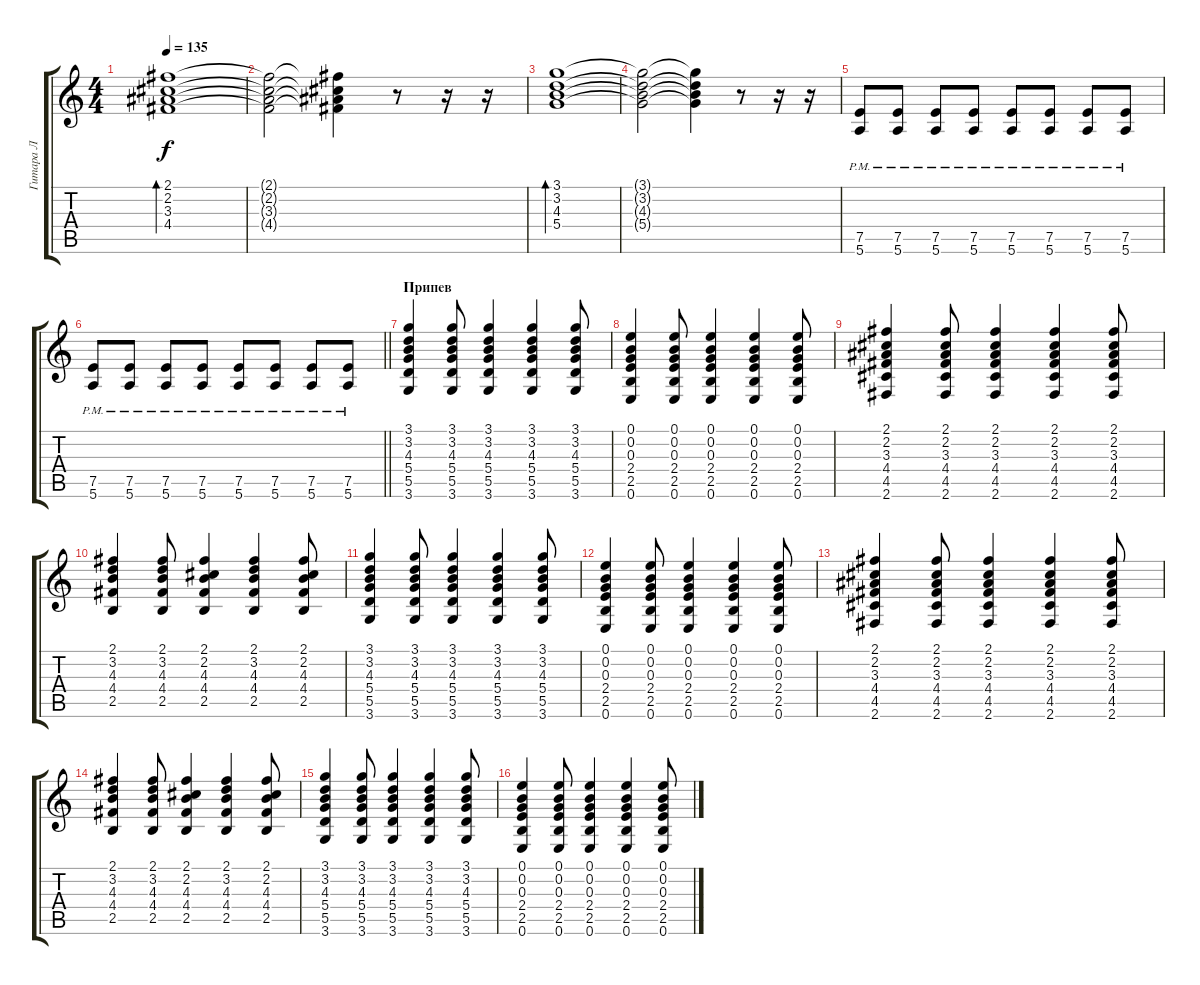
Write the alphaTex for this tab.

\track ("Гитара Л" "Гитара Л") {instrument distortionguitar}
\staff {score tabs}
\tuning (E4 B3 G3 D3 A2 E2) {hide}
\ts (4 4)
\tempo 135
\clef g2
\ks c
(2.1 2.2 3.3 4.4).1{bd 120 dy f volume 3} |
(2.1{t} 2.2{t} 3.3{t} 4.4{t}).2 (2.1{t} 2.2{t} 3.3{t} 4.4{t}).4 r.8 r.16 r.16{volume 10} |
(3.1 3.2 4.3 5.4).1{bd 120 volume 3} |
(3.1{t} 3.2{t} 4.3{t} 5.4{t}).2 (3.1{t} 3.2{t} 4.3{t} 5.4{t}).4 r.8 r.16 r.16{volume 10} |
(7.5{pm} 5.6{pm}).8 (7.5{pm} 5.6{pm}).8 (7.5{pm} 5.6{pm}).8 (7.5{pm} 5.6{pm}).8 (7.5{pm} 5.6{pm}).8 (7.5{pm} 5.6{pm}).8 (7.5{pm} 5.6{pm}).8 (7.5{pm} 5.6{pm}).8 |
\barLineRight lightlight
(7.5{pm} 5.6{pm}).8 (7.5{pm} 5.6{pm}).8 (7.5{pm} 5.6{pm}).8 (7.5{pm} 5.6{pm}).8 (7.5{pm} 5.6{pm}).8 (7.5{pm} 5.6{pm}).8 (7.5{pm} 5.6{pm}).8 (7.5{pm} 5.6{pm}).8 |
\section ("" "Припев")
(3.1 3.2 4.3 5.4 5.5 3.6).4{volume 11} (3.1 3.2 4.3 5.4 5.5 3.6).8 (3.1 3.2 4.3 5.4 5.5 3.6).4 (3.1 3.2 4.3 5.4 5.5 3.6).4 (3.1 3.2 4.3 5.4 5.5 3.6).8 |
(0.1 0.2 0.3 2.4 2.5 0.6).4 (0.1 0.2 0.3 2.4 2.5 0.6).8 (0.1 0.2 0.3 2.4 2.5 0.6).4 (0.1 0.2 0.3 2.4 2.5 0.6).4 (0.1 0.2 0.3 2.4 2.5 0.6).8 |
(2.1 2.2 3.3 4.4 4.5 2.6).4 (2.1 2.2 3.3 4.4 4.5 2.6).8 (2.1 2.2 3.3 4.4 4.5 2.6).4 (2.1 2.2 3.3 4.4 4.5 2.6).4 (2.1 2.2 3.3 4.4 4.5 2.6).8 |
(2.1 3.2 4.3 4.4 2.5).4 (2.1 3.2 4.3 4.4 2.5).8 (2.1 2.2 4.3 4.4 2.5).4 (2.1 3.2 4.3 4.4 2.5).4 (2.1 2.2 4.3 4.4 2.5).8 |
(3.1 3.2 4.3 5.4 5.5 3.6).4{volume 11} (3.1 3.2 4.3 5.4 5.5 3.6).8 (3.1 3.2 4.3 5.4 5.5 3.6).4 (3.1 3.2 4.3 5.4 5.5 3.6).4 (3.1 3.2 4.3 5.4 5.5 3.6).8 |
(0.1 0.2 0.3 2.4 2.5 0.6).4 (0.1 0.2 0.3 2.4 2.5 0.6).8 (0.1 0.2 0.3 2.4 2.5 0.6).4 (0.1 0.2 0.3 2.4 2.5 0.6).4 (0.1 0.2 0.3 2.4 2.5 0.6).8 |
(2.1 2.2 3.3 4.4 4.5 2.6).4 (2.1 2.2 3.3 4.4 4.5 2.6).8 (2.1 2.2 3.3 4.4 4.5 2.6).4 (2.1 2.2 3.3 4.4 4.5 2.6).4 (2.1 2.2 3.3 4.4 4.5 2.6).8 |
(2.1 3.2 4.3 4.4 2.5).4 (2.1 3.2 4.3 4.4 2.5).8 (2.1 2.2 4.3 4.4 2.5).4 (2.1 3.2 4.3 4.4 2.5).4 (2.1 2.2 4.3 4.4 2.5).8 |
(3.1 3.2 4.3 5.4 5.5 3.6).4{volume 11} (3.1 3.2 4.3 5.4 5.5 3.6).8 (3.1 3.2 4.3 5.4 5.5 3.6).4 (3.1 3.2 4.3 5.4 5.5 3.6).4 (3.1 3.2 4.3 5.4 5.5 3.6).8 |
(0.1 0.2 0.3 2.4 2.5 0.6).4 (0.1 0.2 0.3 2.4 2.5 0.6).8 (0.1 0.2 0.3 2.4 2.5 0.6).4 (0.1 0.2 0.3 2.4 2.5 0.6).4 (0.1 0.2 0.3 2.4 2.5 0.6).8
